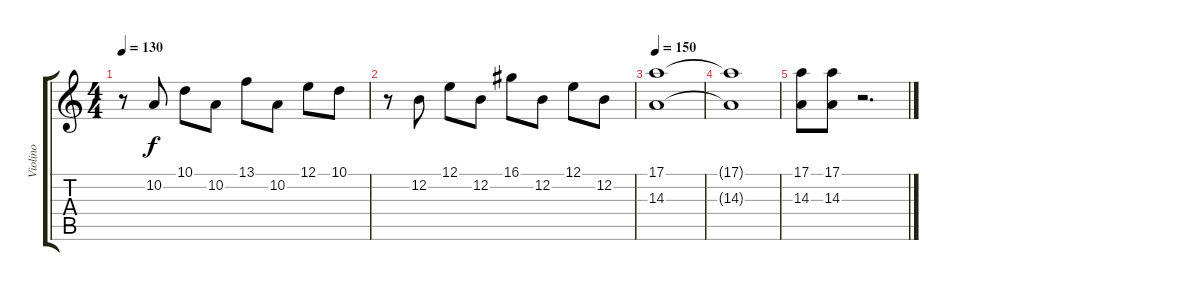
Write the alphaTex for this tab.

\track ("Violino" "Violino") {instrument violin}
\staff {score tabs}
\tuning (E4 B3 G3 D3 A2 E2) {hide}
\ts (4 4)
\tempo 130
\clef g2
\ks c
r.8{dy f} 10.2.8 10.1.8 10.2.8 13.1.8 10.2.8 12.1.8 10.1.8 |
r.8 12.2.8 12.1.8 12.2.8 16.1.8 12.2.8 12.1.8 12.2.8 |
\tempo 150
(17.1 14.3).1 |
(17.1{t} 14.3{t}).1 |
(17.1 14.3).8 (17.1 14.3).8 r.2{d}
